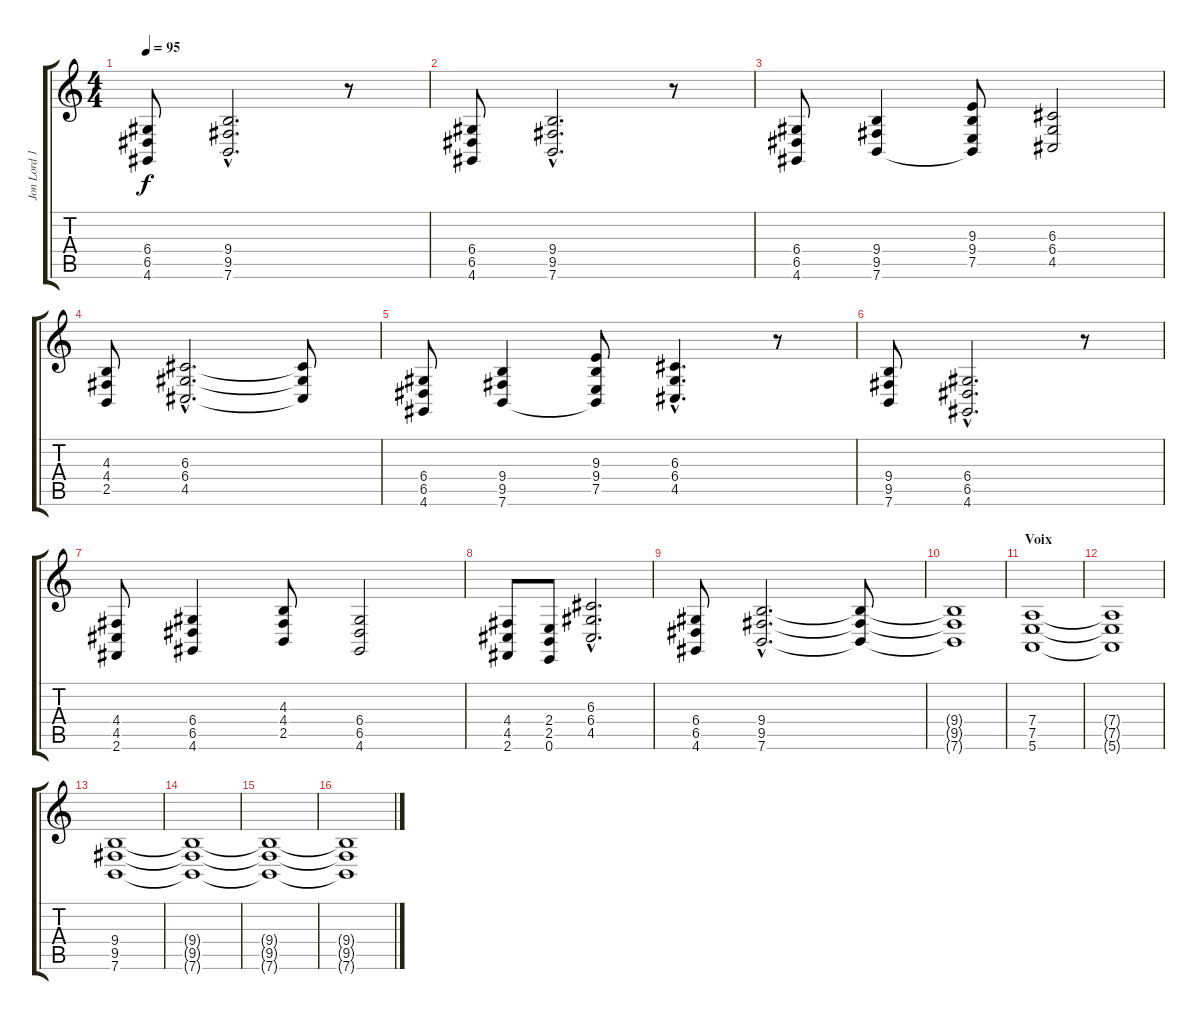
\track ("Jon Lord 1" "Jon Lord 1") {instrument drawbarorgan}
\staff {score tabs}
\tuning (E4 B3 G3 D3 A2 E2) {hide}
\ts (4 4)
\tempo 95
\tempo 88
\tempo 95
\clef g2
\ks c
(6.4 6.5 4.6).8{dy f instrument drawbarorgan} (9.4{hac} 9.5{hac} 7.6{hac}).2{d} r.8 |
(6.4 6.5 4.6).8 (9.4{hac} 9.5{hac} 7.6{hac}).2{d} r.8 |
(6.4 6.5 4.6).8 (9.4 9.5 7.6).4 (9.3 9.4 7.5 7.6{t}).8 (6.3 6.4 4.5).2 |
(4.3 4.4 2.5).8 (6.3{hac} 6.4{hac} 4.5{hac}).2{d} (6.3{t} 6.4{t} 4.5{t}).8 |
(6.4 6.5 4.6).8 (9.4 9.5 7.6).4 (9.3 9.4 7.5 7.6{t}).8 (6.3{hac} 6.4{hac} 4.5{hac}).4{d} r.8 |
(9.4 9.5 7.6).8 (6.4{hac} 6.5{hac} 4.6{hac}).2{d} r.8 |
(4.4 4.5 2.6).8 (6.4 6.5 4.6).4 (4.3 4.4 2.5).8 (6.4 6.5 4.6).2 |
(4.4 4.5 2.6).8 (2.4 2.5 0.6).8 (6.3{hac} 6.4{hac} 4.5{hac}).2{d} |
(6.4 6.5 4.6).8 (9.4{hac} 9.5{hac} 7.6{hac}).2{d} (9.4{t} 9.5{t} 7.6{t}).8 |
(9.4{t} 9.5{t} 7.6{t}).1 |
\section ("" "Voix")
(7.4 7.5 5.6).1 |
(7.4{t} 7.5{t} 5.6{t}).1 |
(9.4 9.5 7.6).1 |
(9.4{t} 9.5{t} 7.6{t}).1 |
(9.4{t} 9.5{t} 7.6{t}).1 |
(9.4{t} 9.5{t} 7.6{t}).1
